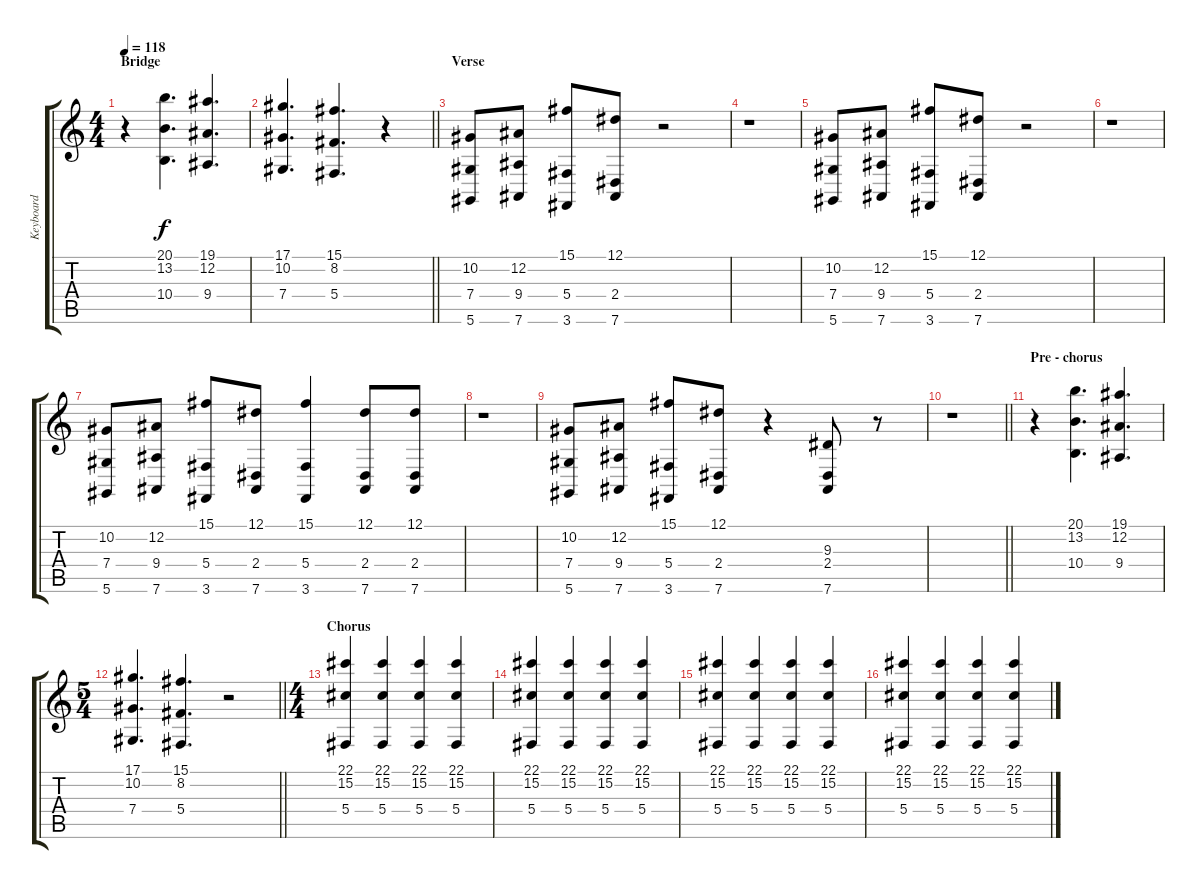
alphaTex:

\track ("Keyboard" "Keyboard") {instrument stringensemble1}
\staff {score tabs}
\tuning (Eb4 Bb3 Gb3 Db3 Ab2 Eb2) {hide}
\ts (4 4)
\section ("" "Bridge")
\tempo 118
\clef g2
\ks c
r.4{dy f} (20.1 13.2 10.4).4{d} (19.1 12.2 9.4).4{d} |
\barLineRight lightlight
(17.1 10.2 7.4).4{d} (15.1 8.2 5.4).4{d} r.4 |
\section ("" "Verse")
(10.2 7.4 5.6).8 (12.2 9.4 7.6).8 (15.1 5.4 3.6).8 (12.1 2.4 7.6).8 r.2 |
r.1 |
(10.2 7.4 5.6).8 (12.2 9.4 7.6).8 (15.1 5.4 3.6).8 (12.1 2.4 7.6).8 r.2 |
r.1 |
(10.2 7.4 5.6).8 (12.2 9.4 7.6).8 (15.1 5.4 3.6).8 (12.1 2.4 7.6).8 (15.1 5.4 3.6).4 (12.1 2.4 7.6).8 (12.1 2.4 7.6).8 |
r.1 |
(10.2 7.4 5.6).8 (12.2 9.4 7.6).8 (15.1 5.4 3.6).8 (12.1 2.4 7.6).8 r.4 (9.3 2.4 7.6).8 r.8 |
\barLineRight lightlight
r.1 |
\section ("" "Pre - chorus")
r.4 (20.1 13.2 10.4).4{d} (19.1 12.2 9.4).4{d} |
\ts (5 4)
\barLineRight lightlight
(17.1 10.2 7.4).4{d} (15.1 8.2 5.4).4{d} r.2 |
\ts (4 4)
\section ("" "Chorus")
(22.1 15.2 5.4).4{volume 9 instrument brightacousticpiano} (22.1 15.2 5.4).4 (22.1 15.2 5.4).4 (22.1 15.2 5.4).4 |
(22.1 15.2 5.4).4 (22.1 15.2 5.4).4 (22.1 15.2 5.4).4 (22.1 15.2 5.4).4 |
(22.1 15.2 5.4).4 (22.1 15.2 5.4).4 (22.1 15.2 5.4).4 (22.1 15.2 5.4).4 |
(22.1 15.2 5.4).4 (22.1 15.2 5.4).4 (22.1 15.2 5.4).4 (22.1 15.2 5.4).4
